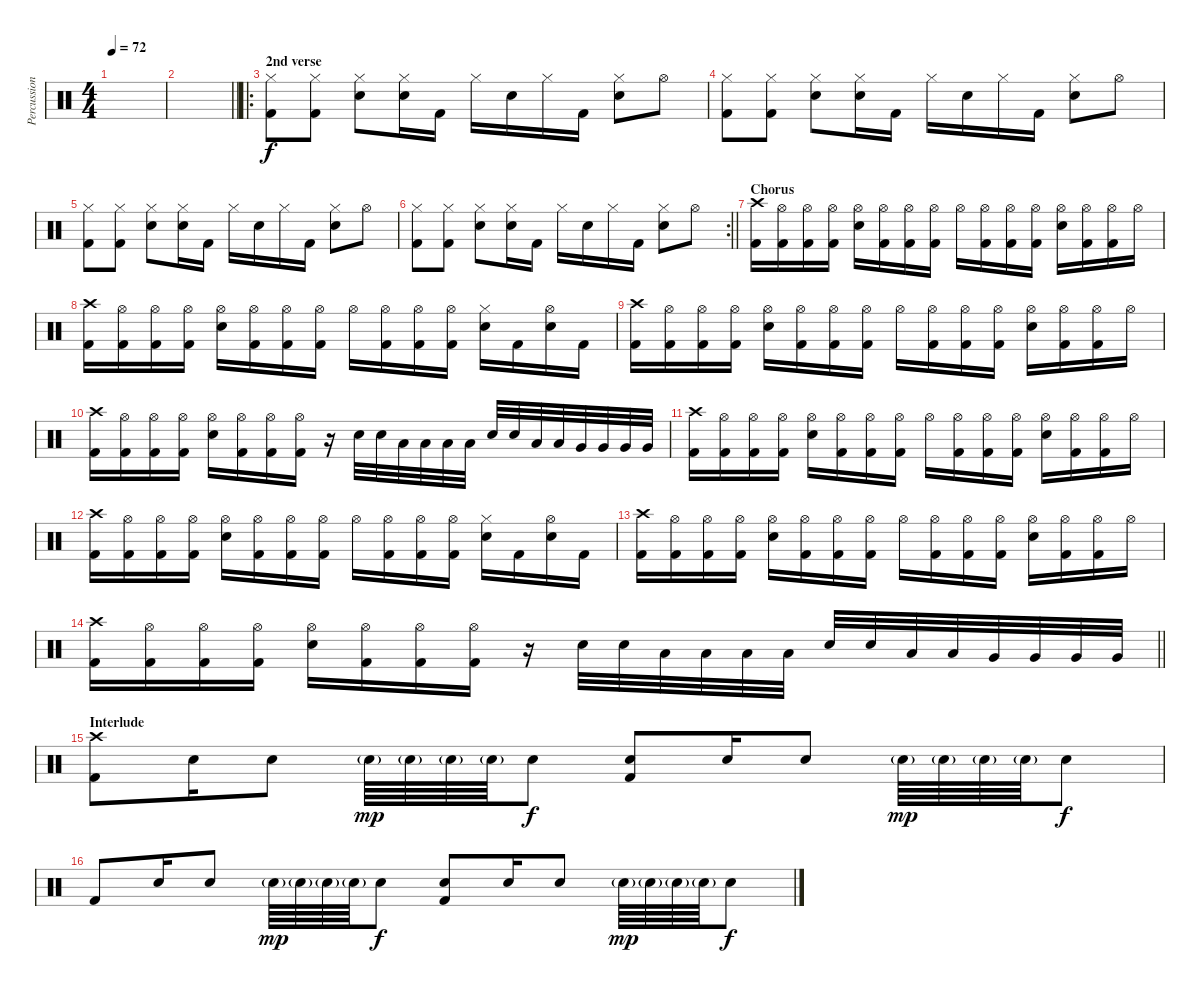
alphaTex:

\track ("Percussion" "Percussion") {instrument percussion}
\staff {score}
\articulation defaults
\ts (4 4)
\tempo 72
\clef neutral
\ks c
|
\barLineRight lightlight
|
\ro
\section ("" "2nd verse")
("Hi-Hat (closed)" "Kick (hit) 2").8 ("Hi-Hat (closed)" "Kick (hit) 2").8 ("Hi-Hat (closed)" "Snare (hit) 2").8 ("Hi-Hat (closed)" "Snare (hit) 2").16 "Kick (hit) 2".16 "Hi-Hat (closed)".16 "Snare (hit) 2".16 "Hi-Hat (closed)".16 "Kick (hit) 2".16 ("Hi-Hat (closed)" "Snare (hit) 2").8 "Hi-Hat (open)".8 |
("Hi-Hat (closed)" "Kick (hit) 2").8 ("Hi-Hat (closed)" "Kick (hit) 2").8 ("Hi-Hat (closed)" "Snare (hit) 2").8 ("Hi-Hat (closed)" "Snare (hit) 2").16 "Kick (hit) 2".16 "Hi-Hat (closed)".16 "Snare (hit) 2".16 "Hi-Hat (closed)".16 "Kick (hit) 2".16 ("Hi-Hat (closed)" "Snare (hit) 2").8 "Hi-Hat (open)".8 |
("Hi-Hat (closed)" "Kick (hit) 2").8 ("Hi-Hat (closed)" "Kick (hit) 2").8 ("Hi-Hat (closed)" "Snare (hit) 2").8 ("Hi-Hat (closed)" "Snare (hit) 2").16 "Kick (hit) 2".16 "Hi-Hat (closed)".16 "Snare (hit) 2".16 "Hi-Hat (closed)".16 "Kick (hit) 2".16 ("Hi-Hat (closed)" "Snare (hit) 2").8 "Hi-Hat (open)".8 |
\rc 2
\barLineRight lightlight
("Hi-Hat (closed)" "Kick (hit) 2").8 ("Hi-Hat (closed)" "Kick (hit) 2").8 ("Hi-Hat (closed)" "Snare (hit) 2").8 ("Hi-Hat (closed)" "Snare (hit) 2").16 "Kick (hit) 2".16 "Hi-Hat (closed)".16 "Snare (hit) 2".16 "Hi-Hat (closed)".16 "Kick (hit) 2".16 ("Hi-Hat (closed)" "Snare (hit) 2").8 "Hi-Hat (open)".8 |
\section ("" "Chorus")
("Crash high (hit)" "Kick (hit) 2").16 ("Hi-Hat (open)" "Kick (hit) 2").16 ("Hi-Hat (open)" "Kick (hit) 2").16 ("Hi-Hat (open)" "Kick (hit) 2").16 ("Hi-Hat (open)" "Snare (hit) 2").16 ("Hi-Hat (open)" "Kick (hit) 2").16 ("Hi-Hat (open)" "Kick (hit) 2").16 ("Hi-Hat (open)" "Kick (hit) 2").16 "Hi-Hat (open)".16 ("Hi-Hat (open)" "Kick (hit) 2").16 ("Hi-Hat (open)" "Kick (hit) 2").16 ("Hi-Hat (open)" "Kick (hit) 2").16 ("Hi-Hat (open)" "Snare (hit) 2").16 ("Hi-Hat (open)" "Kick (hit) 2").16 ("Hi-Hat (open)" "Kick (hit) 2").16 "Hi-Hat (open)".16 |
("Crash high (hit)" "Kick (hit) 2").16 ("Hi-Hat (open)" "Kick (hit) 2").16 ("Hi-Hat (open)" "Kick (hit) 2").16 ("Hi-Hat (open)" "Kick (hit) 2").16 ("Hi-Hat (open)" "Snare (hit) 2").16 ("Hi-Hat (open)" "Kick (hit) 2").16 ("Hi-Hat (open)" "Kick (hit) 2").16 ("Hi-Hat (open)" "Kick (hit) 2").16 "Hi-Hat (open)".16 ("Hi-Hat (open)" "Kick (hit) 2").16 ("Hi-Hat (open)" "Kick (hit) 2").16 ("Hi-Hat (open)" "Kick (hit) 2").16 ("Hi-Hat (closed)" "Snare (hit) 2").16 "Kick (hit) 2".16 ("Hi-Hat (open)" "Snare (hit) 2").16 "Kick (hit) 2".16 |
("Crash high (hit)" "Kick (hit) 2").16 ("Hi-Hat (open)" "Kick (hit) 2").16 ("Hi-Hat (open)" "Kick (hit) 2").16 ("Hi-Hat (open)" "Kick (hit) 2").16 ("Hi-Hat (open)" "Snare (hit) 2").16 ("Hi-Hat (open)" "Kick (hit) 2").16 ("Hi-Hat (open)" "Kick (hit) 2").16 ("Hi-Hat (open)" "Kick (hit) 2").16 "Hi-Hat (open)".16 ("Hi-Hat (open)" "Kick (hit) 2").16 ("Hi-Hat (open)" "Kick (hit) 2").16 ("Hi-Hat (open)" "Kick (hit) 2").16 ("Hi-Hat (open)" "Snare (hit) 2").16 ("Hi-Hat (open)" "Kick (hit) 2").16 ("Hi-Hat (open)" "Kick (hit) 2").16 "Hi-Hat (open)".16 |
("Crash high (hit)" "Kick (hit) 2").16 ("Hi-Hat (open)" "Kick (hit) 2").16 ("Hi-Hat (open)" "Kick (hit) 2").16 ("Hi-Hat (open)" "Kick (hit) 2").16 ("Hi-Hat (open)" "Snare (hit) 2").16 ("Hi-Hat (open)" "Kick (hit) 2").16 ("Hi-Hat (open)" "Kick (hit) 2").16 ("Hi-Hat (open)" "Kick (hit) 2").16 r.16 "Snare (hit) 2".32 "Snare (hit) 2".32 "Low Tom (hit)".32 "Low Tom (hit)".32 "Low Tom (hit)".32 "Low Tom (hit)".32 "Snare (hit) 2".32 "Snare (hit) 2".32 "Low Tom (hit)".32 "Low Tom (hit)".32 "Very Low Tom (hit)".32 "Very Low Tom (hit)".32 "Very Low Tom (hit)".32 "Very Low Tom (hit)".32 |
("Crash high (hit)" "Kick (hit) 2").16 ("Hi-Hat (open)" "Kick (hit) 2").16 ("Hi-Hat (open)" "Kick (hit) 2").16 ("Hi-Hat (open)" "Kick (hit) 2").16 ("Hi-Hat (open)" "Snare (hit) 2").16 ("Hi-Hat (open)" "Kick (hit) 2").16 ("Hi-Hat (open)" "Kick (hit) 2").16 ("Hi-Hat (open)" "Kick (hit) 2").16 "Hi-Hat (open)".16 ("Hi-Hat (open)" "Kick (hit) 2").16 ("Hi-Hat (open)" "Kick (hit) 2").16 ("Hi-Hat (open)" "Kick (hit) 2").16 ("Hi-Hat (open)" "Snare (hit) 2").16 ("Hi-Hat (open)" "Kick (hit) 2").16 ("Hi-Hat (open)" "Kick (hit) 2").16 "Hi-Hat (open)".16 |
("Crash high (hit)" "Kick (hit) 2").16 ("Hi-Hat (open)" "Kick (hit) 2").16 ("Hi-Hat (open)" "Kick (hit) 2").16 ("Hi-Hat (open)" "Kick (hit) 2").16 ("Hi-Hat (open)" "Snare (hit) 2").16 ("Hi-Hat (open)" "Kick (hit) 2").16 ("Hi-Hat (open)" "Kick (hit) 2").16 ("Hi-Hat (open)" "Kick (hit) 2").16 "Hi-Hat (open)".16 ("Hi-Hat (open)" "Kick (hit) 2").16 ("Hi-Hat (open)" "Kick (hit) 2").16 ("Hi-Hat (open)" "Kick (hit) 2").16 ("Hi-Hat (closed)" "Snare (hit) 2").16 "Kick (hit) 2".16 ("Hi-Hat (open)" "Snare (hit) 2").16 "Kick (hit) 2".16 |
("Crash high (hit)" "Kick (hit) 2").16 ("Hi-Hat (open)" "Kick (hit) 2").16 ("Hi-Hat (open)" "Kick (hit) 2").16 ("Hi-Hat (open)" "Kick (hit) 2").16 ("Hi-Hat (open)" "Snare (hit) 2").16 ("Hi-Hat (open)" "Kick (hit) 2").16 ("Hi-Hat (open)" "Kick (hit) 2").16 ("Hi-Hat (open)" "Kick (hit) 2").16 "Hi-Hat (open)".16 ("Hi-Hat (open)" "Kick (hit) 2").16 ("Hi-Hat (open)" "Kick (hit) 2").16 ("Hi-Hat (open)" "Kick (hit) 2").16 ("Hi-Hat (open)" "Snare (hit) 2").16 ("Hi-Hat (open)" "Kick (hit) 2").16 ("Hi-Hat (open)" "Kick (hit) 2").16 "Hi-Hat (open)".16 |
\barLineRight lightlight
("Crash high (hit)" "Kick (hit) 2").16 ("Hi-Hat (open)" "Kick (hit) 2").16 ("Hi-Hat (open)" "Kick (hit) 2").16 ("Hi-Hat (open)" "Kick (hit) 2").16 ("Hi-Hat (open)" "Snare (hit) 2").16 ("Hi-Hat (open)" "Kick (hit) 2").16 ("Hi-Hat (open)" "Kick (hit) 2").16 ("Hi-Hat (open)" "Kick (hit) 2").16 r.16 "Snare (hit) 2".32 "Snare (hit) 2".32 "Low Tom (hit)".32 "Low Tom (hit)".32 "Low Tom (hit)".32 "Low Tom (hit)".32 "Snare (hit) 2".32 "Snare (hit) 2".32 "Low Tom (hit)".32 "Low Tom (hit)".32 "Very Low Tom (hit)".32 "Very Low Tom (hit)".32 "Very Low Tom (hit)".32 "Very Low Tom (hit)".32 |
\section ("" "Interlude")
("Crash high (hit)" "Kick (hit) 2").8{volume 6} "Snare (hit) 2".16 "Snare (hit) 2".8 "Snare (hit) 2"{g}.64{dy mp} "Snare (hit) 2"{g}.64 "Snare (hit) 2"{g}.64 "Snare (hit) 2"{g}.64 "Snare (hit) 2".8{dy f} ("Snare (hit) 2" "Kick (hit) 2").8 "Snare (hit) 2".16 "Snare (hit) 2".8 "Snare (hit) 2"{g}.64{dy mp} "Snare (hit) 2"{g}.64 "Snare (hit) 2"{g}.64 "Snare (hit) 2"{g}.64 "Snare (hit) 2".8{dy f} |
"Kick (hit) 2".8 "Snare (hit) 2".16 "Snare (hit) 2".8 "Snare (hit) 2"{g}.64{dy mp} "Snare (hit) 2"{g}.64 "Snare (hit) 2"{g}.64 "Snare (hit) 2"{g}.64 "Snare (hit) 2".8{dy f} ("Snare (hit) 2" "Kick (hit) 2").8 "Snare (hit) 2".16 "Snare (hit) 2".8 "Snare (hit) 2"{g}.64{dy mp} "Snare (hit) 2"{g}.64 "Snare (hit) 2"{g}.64 "Snare (hit) 2"{g}.64 "Snare (hit) 2".8{dy f}
